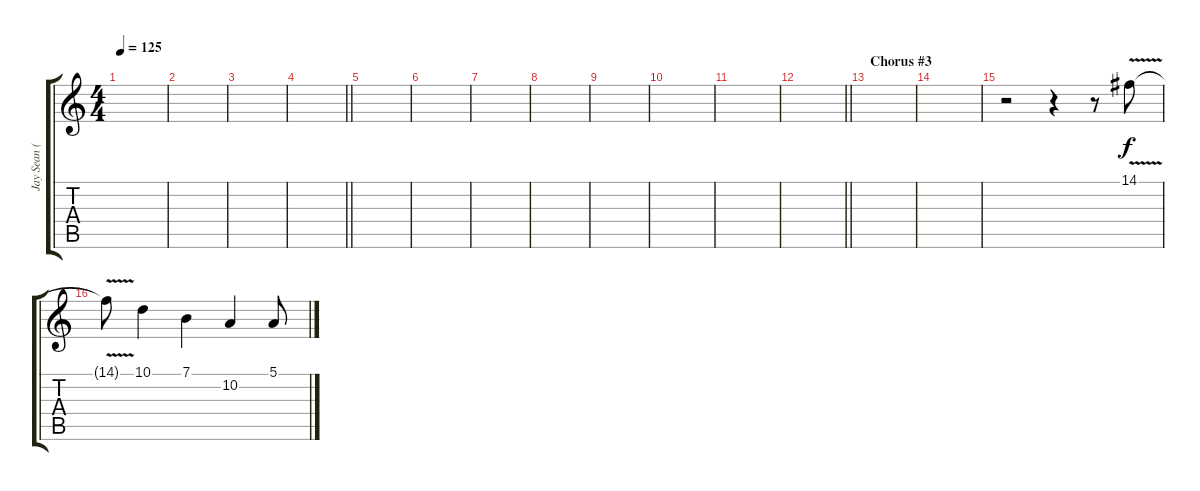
\track ("Jay Sean (Backing)" "Jay Sean (") {instrument lead6voice}
\staff {score tabs}
\tuning (E4 B3 G3 D3 A2 E2) {hide}
\ts (4 4)
\tempo 125
\clef g2
\ks c
|
|
|
\barLineRight lightlight
|
|
|
|
|
|
|
|
\barLineRight lightlight
|
\section ("" "Chorus #3")
|
|
r.2 r.4 r.8 14.1{v}.8 |
14.1{t}.8 10.1.4 7.1.4 10.2.4 5.1.8
